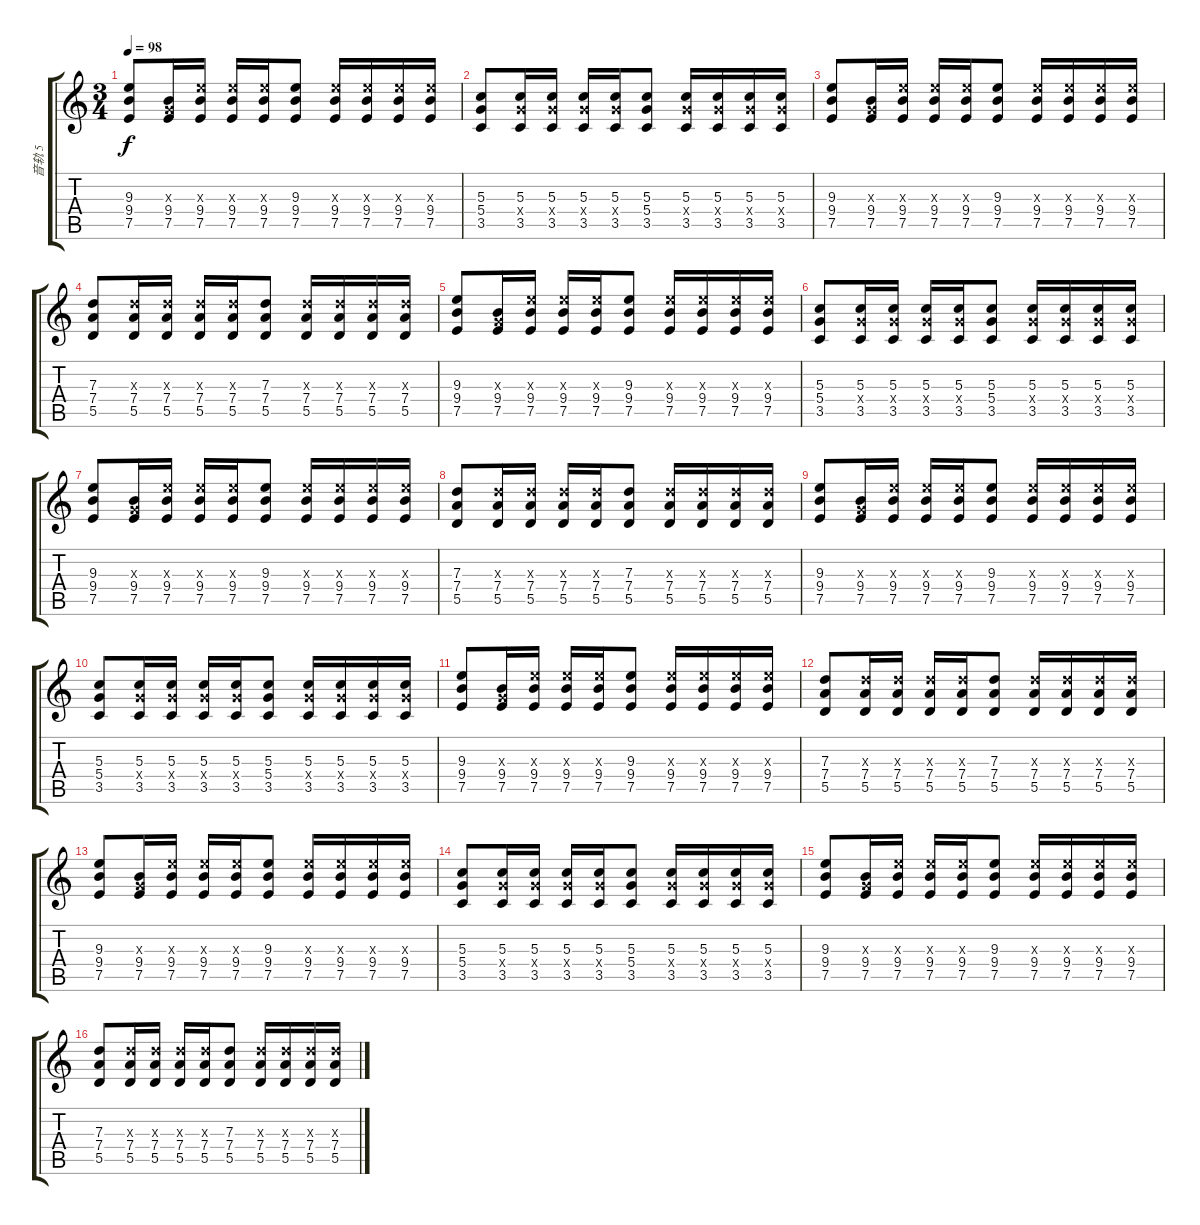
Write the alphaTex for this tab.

\track ("音轨 5" "音轨 5") {instrument distortionguitar}
\staff {score tabs}
\tuning (E4 B3 G3 D3 A2 E2) {hide}
\ts (3 4)
\tempo 98
\clef g2
\ks c
(9.3 9.4 7.5).8{dy f} (0.3{x} 9.4 7.5).16 (9.3{x} 9.4 7.5).16 (9.3{x} 9.4 7.5).16 (9.3{x} 9.4 7.5).16 (9.3 9.4 7.5).8 (9.3{x} 9.4 7.5).16 (9.3{x} 9.4 7.5).16 (9.3{x} 9.4 7.5).16 (9.3{x} 9.4 7.5).16 |
(5.3 5.4 3.5).8 (5.3 5.4{x} 3.5).16 (5.3 5.4{x} 3.5).16 (5.3 5.4{x} 3.5).16 (5.3 5.4{x} 3.5).16 (5.3 5.4 3.5).8 (5.3 5.4{x} 3.5).16 (5.3 5.4{x} 3.5).16 (5.3 5.4{x} 3.5).16 (5.3 5.4{x} 3.5).16 |
(9.3 9.4 7.5).8 (0.3{x} 9.4 7.5).16 (9.3{x} 9.4 7.5).16 (9.3{x} 9.4 7.5).16 (9.3{x} 9.4 7.5).16 (9.3 9.4 7.5).8 (9.3{x} 9.4 7.5).16 (9.3{x} 9.4 7.5).16 (9.3{x} 9.4 7.5).16 (9.3{x} 9.4 7.5).16 |
(7.3 7.4 5.5).8 (7.3{x} 7.4 5.5).16 (7.3{x} 7.4 5.5).16 (7.3{x} 7.4 5.5).16 (7.3{x} 7.4 5.5).16 (7.3 7.4 5.5).8 (7.3{x} 7.4 5.5).16 (7.3{x} 7.4 5.5).16 (7.3{x} 7.4 5.5).16 (7.3{x} 7.4 5.5).16 |
(9.3 9.4 7.5).8 (0.3{x} 9.4 7.5).16 (9.3{x} 9.4 7.5).16 (9.3{x} 9.4 7.5).16 (9.3{x} 9.4 7.5).16 (9.3 9.4 7.5).8 (9.3{x} 9.4 7.5).16 (9.3{x} 9.4 7.5).16 (9.3{x} 9.4 7.5).16 (9.3{x} 9.4 7.5).16 |
(5.3 5.4 3.5).8 (5.3 5.4{x} 3.5).16 (5.3 5.4{x} 3.5).16 (5.3 5.4{x} 3.5).16 (5.3 5.4{x} 3.5).16 (5.3 5.4 3.5).8 (5.3 5.4{x} 3.5).16 (5.3 5.4{x} 3.5).16 (5.3 5.4{x} 3.5).16 (5.3 5.4{x} 3.5).16 |
(9.3 9.4 7.5).8 (0.3{x} 9.4 7.5).16 (9.3{x} 9.4 7.5).16 (9.3{x} 9.4 7.5).16 (9.3{x} 9.4 7.5).16 (9.3 9.4 7.5).8 (9.3{x} 9.4 7.5).16 (9.3{x} 9.4 7.5).16 (9.3{x} 9.4 7.5).16 (9.3{x} 9.4 7.5).16 |
(7.3 7.4 5.5).8 (7.3{x} 7.4 5.5).16 (7.3{x} 7.4 5.5).16 (7.3{x} 7.4 5.5).16 (7.3{x} 7.4 5.5).16 (7.3 7.4 5.5).8 (7.3{x} 7.4 5.5).16 (7.3{x} 7.4 5.5).16 (7.3{x} 7.4 5.5).16 (7.3{x} 7.4 5.5).16 |
(9.3 9.4 7.5).8 (0.3{x} 9.4 7.5).16 (9.3{x} 9.4 7.5).16 (9.3{x} 9.4 7.5).16 (9.3{x} 9.4 7.5).16 (9.3 9.4 7.5).8 (9.3{x} 9.4 7.5).16 (9.3{x} 9.4 7.5).16 (9.3{x} 9.4 7.5).16 (9.3{x} 9.4 7.5).16 |
(5.3 5.4 3.5).8 (5.3 5.4{x} 3.5).16 (5.3 5.4{x} 3.5).16 (5.3 5.4{x} 3.5).16 (5.3 5.4{x} 3.5).16 (5.3 5.4 3.5).8 (5.3 5.4{x} 3.5).16 (5.3 5.4{x} 3.5).16 (5.3 5.4{x} 3.5).16 (5.3 5.4{x} 3.5).16 |
(9.3 9.4 7.5).8 (0.3{x} 9.4 7.5).16 (9.3{x} 9.4 7.5).16 (9.3{x} 9.4 7.5).16 (9.3{x} 9.4 7.5).16 (9.3 9.4 7.5).8 (9.3{x} 9.4 7.5).16 (9.3{x} 9.4 7.5).16 (9.3{x} 9.4 7.5).16 (9.3{x} 9.4 7.5).16 |
(7.3 7.4 5.5).8 (7.3{x} 7.4 5.5).16 (7.3{x} 7.4 5.5).16 (7.3{x} 7.4 5.5).16 (7.3{x} 7.4 5.5).16 (7.3 7.4 5.5).8 (7.3{x} 7.4 5.5).16 (7.3{x} 7.4 5.5).16 (7.3{x} 7.4 5.5).16 (7.3{x} 7.4 5.5).16 |
(9.3 9.4 7.5).8 (0.3{x} 9.4 7.5).16 (9.3{x} 9.4 7.5).16 (9.3{x} 9.4 7.5).16 (9.3{x} 9.4 7.5).16 (9.3 9.4 7.5).8 (9.3{x} 9.4 7.5).16 (9.3{x} 9.4 7.5).16 (9.3{x} 9.4 7.5).16 (9.3{x} 9.4 7.5).16 |
(5.3 5.4 3.5).8 (5.3 5.4{x} 3.5).16 (5.3 5.4{x} 3.5).16 (5.3 5.4{x} 3.5).16 (5.3 5.4{x} 3.5).16 (5.3 5.4 3.5).8 (5.3 5.4{x} 3.5).16 (5.3 5.4{x} 3.5).16 (5.3 5.4{x} 3.5).16 (5.3 5.4{x} 3.5).16 |
(9.3 9.4 7.5).8 (0.3{x} 9.4 7.5).16 (9.3{x} 9.4 7.5).16 (9.3{x} 9.4 7.5).16 (9.3{x} 9.4 7.5).16 (9.3 9.4 7.5).8 (9.3{x} 9.4 7.5).16 (9.3{x} 9.4 7.5).16 (9.3{x} 9.4 7.5).16 (9.3{x} 9.4 7.5).16 |
(7.3 7.4 5.5).8 (7.3{x} 7.4 5.5).16 (7.3{x} 7.4 5.5).16 (7.3{x} 7.4 5.5).16 (7.3{x} 7.4 5.5).16 (7.3 7.4 5.5).8 (7.3{x} 7.4 5.5).16 (7.3{x} 7.4 5.5).16 (7.3{x} 7.4 5.5).16 (7.3{x} 7.4 5.5).16
